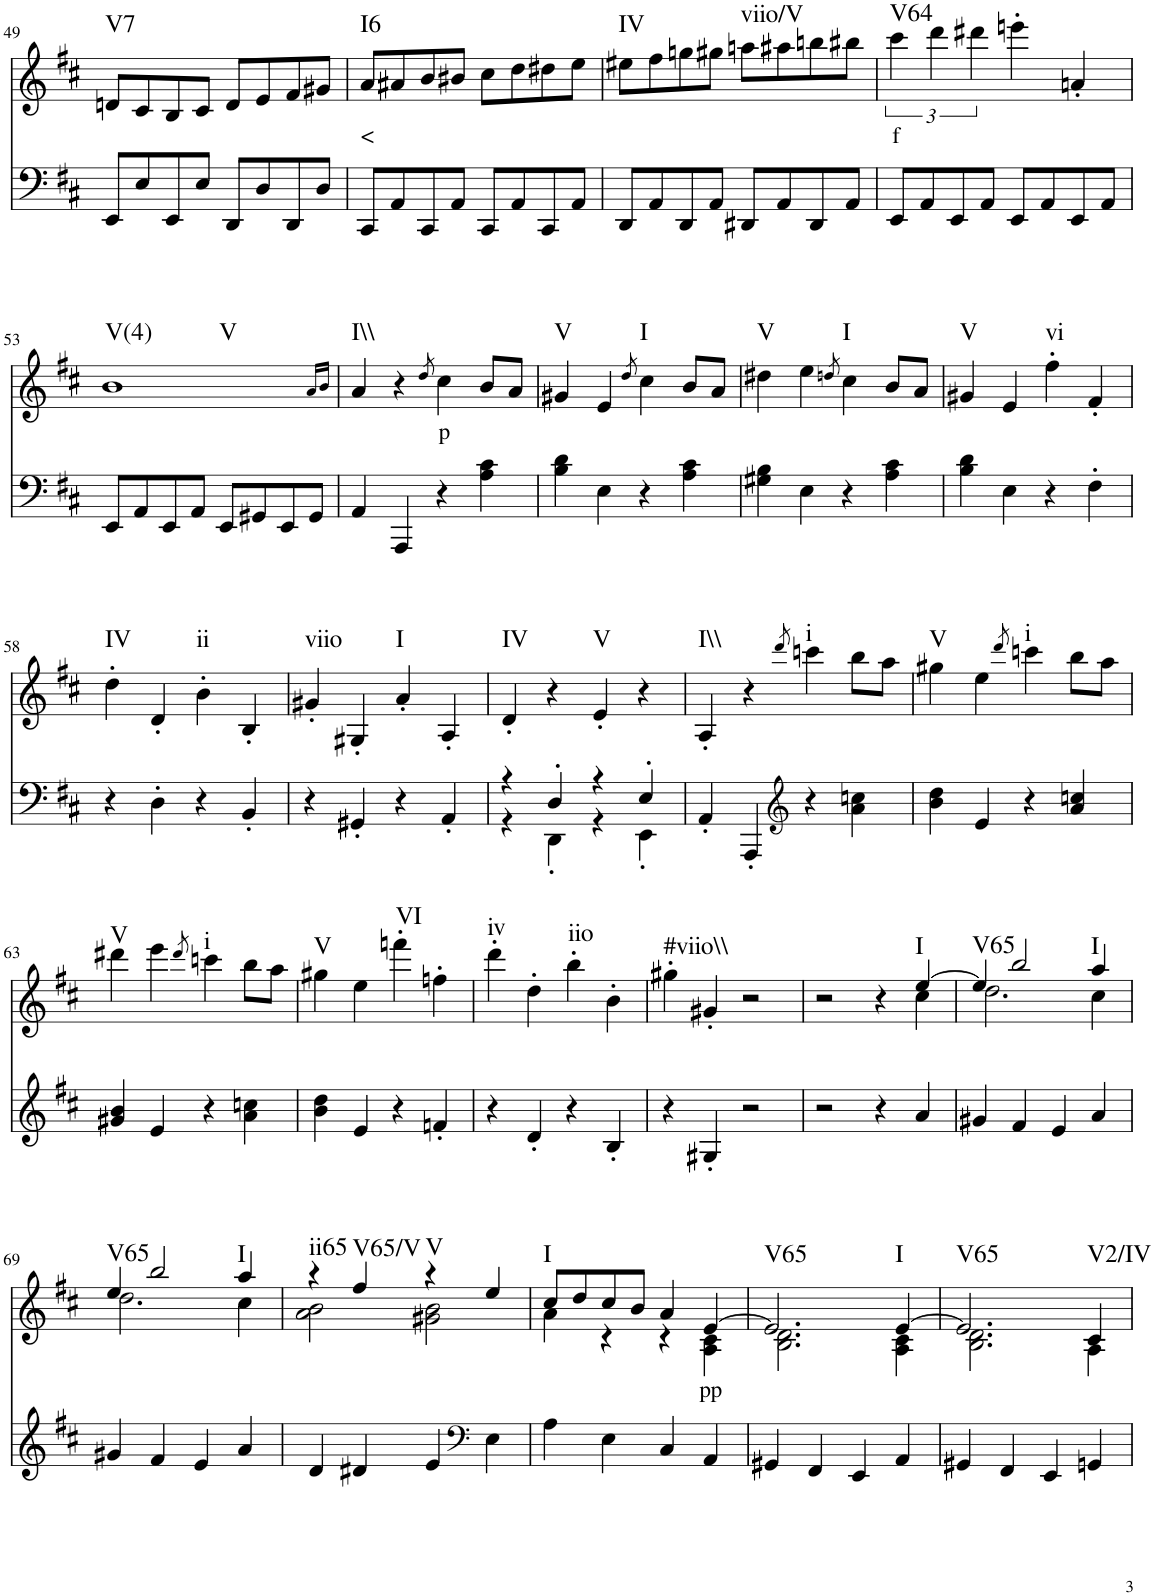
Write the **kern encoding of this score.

**kern	**kern	**text	**harte
*part2	*part1	*part1	*part1
*staff2	*staff1	*staff1	*
*I"piano	*I"piano	*	*
*I'Pno	*I'Pno	*	*
!!LO:PB:g=z
*clefF4	*clefG2	*	*
*k[f#c#]	*k[f#c#]	*	*
*D:	*D:	*	*
*M4/4	*M4/4	*	*
=49	=49	=49	=49
!	!	!	!LO:H:kt=V7
8EE/L	8dn/L	.	N
8E/	8c#/	.	.
8EE/	8B/	.	.
8E/J	8c#/J	.	.
8DD/L	8d/L	.	.
8D/	8e/	.	.
8DD/	8f#/	.	.
8D/J	8g#X/J	.	.
=50	=50	=50	=50
!	!	!LO:LY:b	!LO:H:kt=I6
8CC#/L	8a/L	<	N
8AA/	8a#X/	.	.
8CC#/	8b/	.	.
8AA/J	8b#X/J	.	.
8CC#/L	8cc#\L	.	.
8AA/	8dd\	.	.
8CC#/	8dd#X\	.	.
8AA/J	8ee\J	.	.
=51	=51	=51	=51
!	!	!	!LO:H:kt=IV
8DD/L	8ee#X\L	.	N
8AA/	8ff#\	.	.
8DD/	8ggn\	.	.
8AA/J	8gg#X\J	.	.
!	!	!	!LO:H:kt=viio/V
8DD#X/L	8aan\L	.	N
8AA/	8aa#X\	.	.
8DD#/	8bbn\	.	.
8AA/J	8bb#X\J	.	.
=52	=52	=52	=52
!	!	!LO:LY:b	!LO:H:kt=V64
8EE/L	6ccc#\	f	N
8AA/	.	.	.
.	6ddd\	.	.
8EE/	.	.	.
.	6ddd#X\	.	.
8AA/J	.	.	.
8EE/L	4eeen'\	.	.
8AA/	.	.	.
8EE/	4an'/	.	.
8AA/J	.	.	.
!!LO:LB:g=z
=53	=53	=53	=53
!	!	!	!LO:H:n=1:kt=V(4)
!	!	!	!LO:H:n=2:kt=V
8EE/L	1b	.	N N
8AA/	.	.	.
8EE/	.	.	.
8AA/J	.	.	.
8EE/L	.	.	.
8GG#X/	.	.	.
8EE/	.	.	.
8GG#/J	.	.	.
.	16qa/LL	.	.
.	16qb/JJ	.	.
=54	=54	=54	=54
!	!	!	!LO:H:kt=I\\
4AA/	4a/	.	N
4AAA/	4r	.	.
.	8qdd/	.	.
!	!	!LO:LY:b	!
4r	4cc#\	p	.
4A\ 4c#\	8b/L	.	.
.	8a/J	.	.
=55	=55	=55	=55
!	!	!	!LO:H:kt=V
4B\ 4d\	4g#X/	.	N
4E\	4e/	.	.
.	8qdd/	.	.
!	!	!	!LO:H:kt=I
4r	4cc#\	.	N
4A\ 4c#\	8b/L	.	.
.	8a/J	.	.
=56	=56	=56	=56
!	!	!	!LO:H:kt=V
4G#X\ 4B\	4dd#X\	.	N
4E\	4ee\	.	.
.	8qddn/	.	.
!	!	!	!LO:H:kt=I
4r	4cc#\	.	N
4A\ 4c#\	8b/L	.	.
.	8a/J	.	.
=57	=57	=57	=57
!	!	!	!LO:H:kt=V
4B\ 4d\	4g#X/	.	N
4E\	4e/	.	.
!	!	!	!LO:H:kt=vi
4r	4ff#'\	.	N
4F#'\	4f#'/	.	.
!!LO:LB:g=z
=58	=58	=58	=58
!	!	!	!LO:H:kt=IV
4r	4dd'\	.	N
4D'\	4d'/	.	.
!	!	!	!LO:H:kt=ii
4r	4b'\	.	N
4BB'/	4B'/	.	.
=59	=59	=59	=59
!	!	!	!LO:H:kt=viio
4r	4g#X'/	.	N
4GG#X'/	4G#X'/	.	.
!	!	!	!LO:H:kt=I
4r	4a'/	.	N
4AA'/	4A'/	.	.
=60	=60	=60	=60
*^	*	*	*
!	!	!	!	!LO:H:kt=IV
4r	4r	4d'/	.	N
4D'/	4DD'\	4r	.	.
!	!	!	!	!LO:H:kt=V
4r	4r	4e'/	.	N
4E'/	4EE'\	4r	.	.
=61	=61	=61	=61	=61
!	!	!	!	!LO:H:kt=I\\
*v	*v	*	*	*
4AA'/	4A'/	.	N
4AAA'/	4r	.	.
*clefG2	*	*	*
.	8qddd/	.	.
!	!	!	!LO:H:kt=i
4r	4cccn\	.	N
4a\ 4ccn\	8bb\L	.	.
.	8aa\J	.	.
=62	=62	=62	=62
!	!	!	!LO:H:kt=V
4b\ 4dd\	4gg#X\	.	N
4e/	4ee\	.	.
.	8qddd/	.	.
!	!	!	!LO:H:kt=i
4r	4cccn\	.	N
4a/ 4ccn/	8bb\L	.	.
.	8aa\J	.	.
!!LO:LB:g=z
=63	=63	=63	=63
!	!	!	!LO:H:kt=V
4g#X/ 4b/	4ddd#X\	.	N
4e/	4eee\	.	.
.	8qddd#/	.	.
!	!	!	!LO:H:kt=i
4r	4cccn\	.	N
4a\ 4ccn\	8bb\L	.	.
.	8aa\J	.	.
=64	=64	=64	=64
!	!	!	!LO:H:kt=V
4b\ 4dd\	4gg#X\	.	N
4e/	4ee\	.	.
!	!	!	!LO:H:kt=VI
4r	4fffn'\	.	N
4fn'/	4ffn'\	.	.
=65	=65	=65	=65
!	!	!	!LO:H:kt=iv
4r	4ddd'\	.	N
4d'/	4dd'\	.	.
!	!	!	!LO:H:kt=iio
4r	4bb'\	.	N
4B'/	4b'\	.	.
=66	=66	=66	=66
!	!	!	!LO:H:kt=#viio\\
4r	4gg#X'\	.	N
4G#X'/	4g#X'/	.	.
2r	2r	.	.
=67	=67	=67	=67
*	*^	*	*
2r	2r	2.ryy	.	.
4r	4r	.	.	.
!	!	!	!	!LO:H:kt=I
4a/	[4ee/	4cc#\	.	N
=68	=68	=68	=68	=68
!	!	!	!	!LO:H:kt=V65
4g#X/	4ee/]	2.dd\	.	N
4f#/	2bb/	.	.	.
4e/	.	.	.	.
!	!	!	!	!LO:H:kt=I
4a/	4aa/	4cc#\	.	N
!!LO:LB:g=z	!!
=69	=69	=69	=69	=69
!	!	!	!	!LO:H:kt=V65
4g#X/	4ee/	2.dd\	.	N
4f#/	2bb/	.	.	.
4e/	.	.	.	.
!	!	!	!	!LO:H:kt=I
4a/	4aa/	4cc#\	.	N
=70	=70	=70	=70	=70
!	!	!	!	!LO:H:kt=ii65
4d/	4r	2a\ 2b\	.	N
!	!	!	!	!LO:H:kt=V65/V
4d#X/	4ff#/	.	.	N
!	!	!	!	!LO:H:kt=V
4e/	4r	2g#X\ 2b\	.	N
*clefF4	*	*	*	*
4E\	4ee/	.	.	.
=71	=71	=71	=71	=71
!	!	!	!	!LO:H:kt=I
4A\	8cc#/L	4a\	.	N
.	8dd/	.	.	.
4E\	8cc#/	4r	.	.
.	8b/J	.	.	.
4C#/	4a/	4r	.	.
!	!	!	!LO:LY:b	!
4AA/	[4e/	4A\ 4c#\	pp	.
=72	=72	=72	=72	=72
!	!	!	!	!LO:H:kt=V65
4GG#X/	2.e/]	2.B\ 2.d\	.	N
4FF#/	.	.	.	.
4EE/	.	.	.	.
!	!	!	!	!LO:H:kt=I
4AA/	[4e/	4A\ 4c#\	.	N
=73	=73	=73	=73	=73
!	!	!	!	!LO:H:kt=V65
4GG#X/	2.e/]	2.B\ 2.d\	.	N
4FF#/	.	.	.	.
4EE/	.	.	.	.
!	!	!	!	!LO:H:kt=V2/IV
4GGn/	4c#/	4A\	.	N
*	*v	*v	*	*
=	=	=	=
*-	*-	*-	*-
